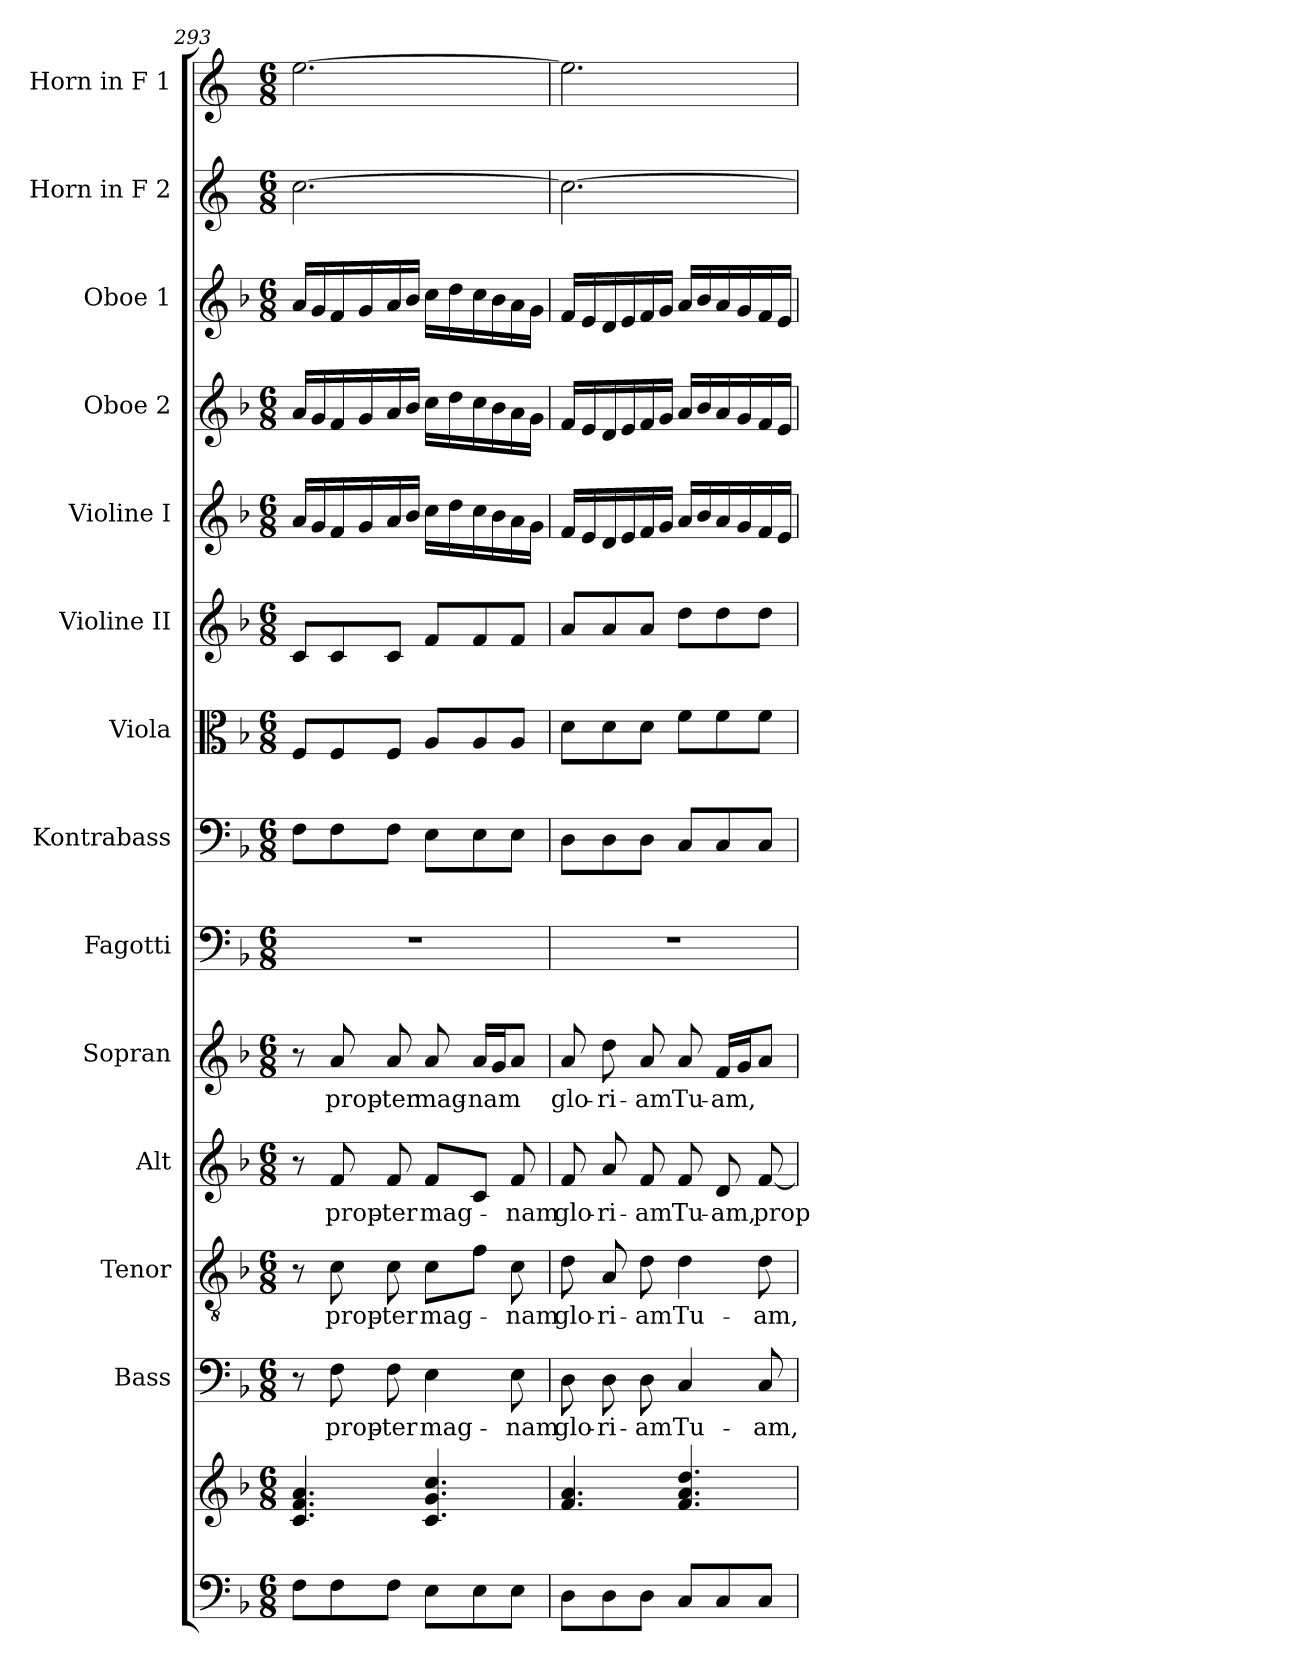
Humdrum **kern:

**kern	**kern	**kern	**text	**kern	**text	**kern	**text	**kern	**text	**kern	**kern	**kern	**kern	**kern	**kern	**kern	**kern	**kern
*part14	*part14	*part13	*part13	*part12	*part12	*part11	*part11	*part10	*part10	*part9	*part8	*part7	*part6	*part5	*part4	*part3	*part2	*part1
*staff15	*staff14	*staff13	*staff13	*staff12	*staff12	*staff11	*staff11	*staff10	*staff10	*staff9	*staff8	*staff7	*staff6	*staff5	*staff4	*staff3	*staff2	*staff1
*	*	*I"Bass	*	*I"Tenor	*	*I"Alt	*	*I"Sopran	*	*I"Fagotti	*I"Kontrabass	*I"Viola	*I"Violine II	*I"Violine I	*I"Oboe 2	*I"Oboe 1	*I"Horn in F 2	*I"Horn in F 1
*	*	*I'B.	*	*I'T.	*	*I'A.	*	*I'S.	*	*I'Fg.	*I'Kb.	*I'Vla.	*I'Vl. II	*I'Vl. I	*I'Ob. 2	*I'Ob. 1	*	*
*clefF4	*clefG2	*clefF4	*	*clefGv2	*	*clefG2	*	*clefG2	*	*clefF4	*clefF4	*clefC3	*clefG2	*clefG2	*clefG2	*clefG2	*clefG2	*clefG2
*	*	*	*	*	*	*	*	*	*	*	*ITrd7c12	*	*	*	*	*	*ITrd4c7	*ITrd4c7
*k[b-]	*k[b-]	*k[b-]	*	*k[b-]	*	*k[b-]	*	*k[b-]	*	*k[b-]	*k[b-]	*k[b-]	*k[b-]	*k[b-]	*k[b-]	*k[b-]	*k[b-]	*k[b-]
*F:	*F:	*F:	*	*F:	*	*F:	*	*F:	*	*F:	*F:	*F:	*F:	*F:	*F:	*F:	*F:	*F:
*M6/8	*M6/8	*M6/8	*	*M6/8	*	*M6/8	*	*M6/8	*	*M6/8	*M6/8	*M6/8	*M6/8	*M6/8	*M6/8	*M6/8	*M6/8	*M6/8
=293	=293	=293	=293	=293	=293	=293	=293	=293	=293	=293	=293	=293	=293	=293	=293	=293	=293	=293
8F\L	4.c/ 4.f/ 4.a/	8r	.	8r	.	8r	.	8r	.	2.r	8FF\L	8F/L	8c/L	16a/LL	16a/LL	16a/LL	[2.f\	[2.a\
.	.	.	.	.	.	.	.	.	.	.	.	.	.	16g/	16g/	16g/	.	.
!	!	!	!LO:LY:b	!	!LO:LY:b	!	!LO:LY:b	!	!LO:LY:b	!	!	!	!	!	!	!	!	!
8F\	.	8F\	prop-	8c\	prop-	8f/	prop-	8a/	prop-	.	8FF\	8F/	8c/	16f/	16f/	16f/	.	.
.	.	.	.	.	.	.	.	.	.	.	.	.	.	16g/	16g/	16g/	.	.
!	!	!	!LO:LY:b	!	!LO:LY:b	!	!LO:LY:b	!	!LO:LY:b	!	!	!	!	!	!	!	!	!
8F\J	.	8F\	-ter	8c\	-ter	8f/	-ter	8a/	-ter	.	8FF\J	8F/J	8c/J	16a/	16a/	16a/	.	.
.	.	.	.	.	.	.	.	.	.	.	.	.	.	16b-/JJ	16b-/JJ	16b-/JJ	.	.
!	!	!	!LO:LY:b	!	!LO:LY:b	!	!LO:LY:b	!	!LO:LY:b	!	!	!	!	!	!	!	!	!
8E\L	4.c/ 4.g/ 4.cc/	4E\	mag-	8c\L	mag-	8f/L	mag-	8a/	mag-	.	8EE\L	8A/L	8f/L	16cc\LL	16cc\LL	16cc\LL	.	.
.	.	.	.	.	.	.	.	.	.	.	.	.	.	16dd\	16dd\	16dd\	.	.
!	!	!	!	!	!	!	!	!	!LO:LY:b	!	!	!	!	!	!	!	!	!
8E\	.	.	.	8f\J	.	8c/J	.	16a/LL	-nam	.	8EE\	8A/	8f/	16cc\	16cc\	16cc\	.	.
.	.	.	.	.	.	.	.	16g/J	.	.	.	.	.	16b-\	16b-\	16b-\	.	.
!	!	!	!LO:LY:b	!	!LO:LY:b	!	!LO:LY:b	!	!	!	!	!	!	!	!	!	!	!
8E\J	.	8E\	-nam	8c\	-nam	8f/	-nam	8a/J	.	.	8EE\J	8A/J	8f/J	16a\	16a\	16a\	.	.
.	.	.	.	.	.	.	.	.	.	.	.	.	.	16g\JJ	16g\JJ	16g\JJ	.	.
=294	=294	=294	=294	=294	=294	=294	=294	=294	=294	=294	=294	=294	=294	=294	=294	=294	=294	=294
!	!	!	!LO:LY:b	!	!LO:LY:b	!	!LO:LY:b	!	!LO:LY:b	!	!	!	!	!	!	!	!	!
8D\L	4.f/ 4.a/	8D\	glo-	8d\	glo-	8f/	glo-	8a/	glo-	2.r	8DD\L	8d\L	8a/L	16f/LL	16f/LL	16f/LL	2.f\_	2.a\]
.	.	.	.	.	.	.	.	.	.	.	.	.	.	16e/	16e/	16e/	.	.
!	!	!	!LO:LY:b	!	!LO:LY:b	!	!LO:LY:b	!	!LO:LY:b	!	!	!	!	!	!	!	!	!
8D\	.	8D\	-ri-	8A/	-ri-	8a/	-ri-	8dd\	-ri-	.	8DD\	8d\	8a/	16d/	16d/	16d/	.	.
.	.	.	.	.	.	.	.	.	.	.	.	.	.	16e/	16e/	16e/	.	.
!	!	!	!LO:LY:b	!	!LO:LY:b	!	!LO:LY:b	!	!LO:LY:b	!	!	!	!	!	!	!	!	!
8D\J	.	8D\	-am	8d\	-am	8f/	-am	8a/	-am	.	8DD\J	8d\J	8a/J	16f/	16f/	16f/	.	.
.	.	.	.	.	.	.	.	.	.	.	.	.	.	16g/JJ	16g/JJ	16g/JJ	.	.
!	!	!	!LO:LY:b	!	!LO:LY:b	!	!LO:LY:b	!	!LO:LY:b	!	!	!	!	!	!	!	!	!
8C/L	4.f/ 4.a/ 4.dd/	4C/	Tu-	4d\	Tu-	8f/	Tu-	8a/	Tu-	.	8CC/L	8f\L	8dd\L	16a/LL	16a/LL	16a/LL	.	.
.	.	.	.	.	.	.	.	.	.	.	.	.	.	16b-/	16b-/	16b-/	.	.
!	!	!	!	!	!	!	!LO:LY:b	!	!LO:LY:b	!	!	!	!	!	!	!	!	!
8C/	.	.	.	.	.	8d/	-am,	16f/LL	-am,	.	8CC/	8f\	8dd\	16a/	16a/	16a/	.	.
.	.	.	.	.	.	.	.	16g/J	.	.	.	.	.	16g/	16g/	16g/	.	.
!	!	!	!LO:LY:b	!	!LO:LY:b	!	!LO:LY:b	!	!	!	!	!	!	!	!	!	!	!
8C/J	.	8C/	-am,	8d\	-am,	[8f/	prop-	8a/J	.	.	8CC/J	8f\J	8dd\J	16f/	16f/	16f/	.	.
.	.	.	.	.	.	.	.	.	.	.	.	.	.	16e/JJ	16e/JJ	16e/JJ	.	.
=	=	=	=	=	=	=	=	=	=	=	=	=	=	=	=	=	=	=
*-	*-	*-	*-	*-	*-	*-	*-	*-	*-	*-	*-	*-	*-	*-	*-	*-	*-	*-
